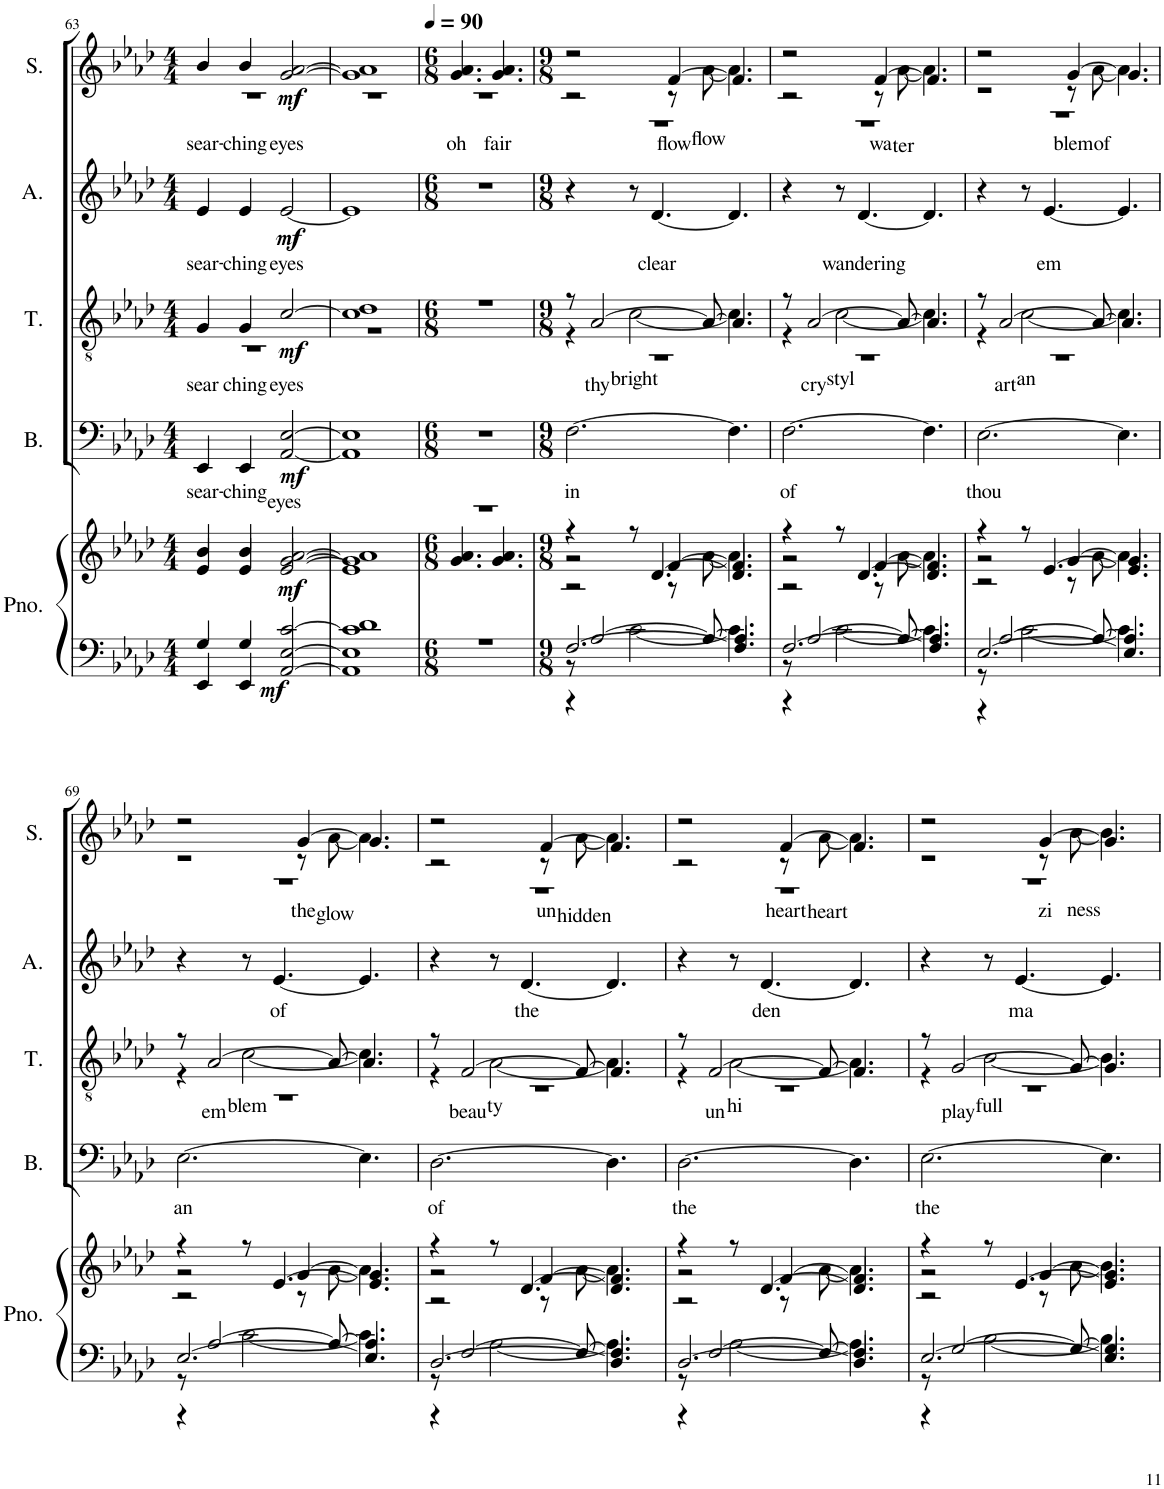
**kern	**kern	**dynam	**kern	**text	**dynam	**kern	**text	**dynam	**kern	**text	**dynam	**kern	**text	**dynam
*part5	*part5	*part5	*part4	*part4	*part4	*part3	*part3	*part3	*part2	*part2	*part2	*part1	*part1	*part1
*staff6	*staff5	*staff5/6	*staff4	*staff4	*staff4	*staff3	*staff3	*staff3	*staff2	*staff2	*staff2	*staff1	*staff1	*staff1
*I"Piano	*	*	*I"Bass	*	*	*I"Tenor	*	*	*I"Alto	*	*	*I"Soprano	*	*
*I'Pno.	*	*	*I'B.	*	*	*I'T.	*	*	*I'A.	*	*	*I'S.	*	*
!!LO:PB:g=z
*clefF4	*clefG2	*	*clefF4	*	*	*clefGv2	*	*	*clefG2	*	*	*clefG2	*	*
*k[b-e-a-d-]	*k[b-e-a-d-]	*	*k[b-e-a-d-]	*	*	*k[b-e-a-d-]	*	*	*k[b-e-a-d-]	*	*	*k[b-e-a-d-]	*	*
*M4/4	*M4/4	*	*M4/4	*	*	*M4/4	*	*	*M4/4	*	*	*M4/4	*	*
=63	=63	=63	=63	=63	=63	=63	=63	=63	=63	=63	=63	=63	=63	=63
*^	*^	*	*	*	*	*	*	*	*	*	*	*	*	*
!	!	!	!	!	!	!LO:LY:b	!	!	!LO:LY:b	!	!	!LO:LY:b	!	!	!LO:LY:b	!
*	*	*	*	*	*	*	*	*^	*	*	*	*	*	*^	*	*
4EE-/	4G/	4e-/	4b-/	.	4EE-/	sear-	.	4G/	1r	sear	.	4e-/	sear-	.	4b-/	1r	sear-	.
!	!	!	!	!	!	!LO:LY:b	!	!	!	!LO:LY:b	!	!	!LO:LY:b	!	!	!	!LO:LY:b	!
4EE-/	4G/	4e-/	4b-/	.	4EE-/	-ching	.	4G/	.	ching	.	4e-/	-ching	.	4b-/	.	-ching	.
!	!	!	!	!LO:DY:b=2	!	!LO:LY:b	!	!	!	!LO:LY:b	!	!	!LO:LY:b	!	!	!	!LO:LY:b	!
!	!	!	!	!LO:DY:n=1:b	!	!	!LO:DY:b	!	!	!	!LO:DY:b	!	!	!LO:DY:b	!	!	!	!LO:DY:b
[2AA-/ [2E-/	[2c/	[2e-/	[2g/ [2a-/	mf mf	[2AA-/ [2E-/	eyes	mf	[2c/	.	eyes	mf	[2e-/	eyes	mf	[2g/ [2a-/	.	eyes	mf
=64	=64	=64	=64	=64	=64	=64	=64	=64	=64	=64	=64	=64	=64	=64	=64	=64	=64	=64
1AA-] 1E-]	1c] 1d-	1e-]	1g] 1a-]	.	1AA-] 1E-]	.	.	1c] 1d-	1r	.	.	1e-]	.	.	1g] 1a-]	1r	.	.
=65	=65	=65	=65	=65	=65	=65	=65	=65	=65	=65	=65	=65	=65	=65	=65	=65	=65	=65
*M6/8	*	*M6/8	*	*	*M6/8	*	*	*M6/8	*	*	*	*M6/8	*	*	*M6/8	*	*	*
*	*	*	*	*	*	*	*	*	*	*	*	*	*	*	*MM90	*	*	*
!	!	!	!	!	!	!	!	!	!	!	!	!	!	!	!	!	!LO:LY:b	!
2.r	2.r	2.r	4.g/ 4.a-/	.	2.r	.	.	2.r	2.r	.	.	2.r	.	.	4.g/ 4.a-/	2.r	oh	.
!	!	!	!	!	!	!	!	!	!	!	!	!	!	!	!	!	!LO:LY:b	!
.	.	.	4.g/ 4.a-/	.	.	.	.	.	.	.	.	.	.	.	4.g/ 4.a-/	.	fair	.
*v	*v	*	*	*	*	*	*	*v	*v	*	*	*	*	*	*v	*v	*	*
*	*v	*v	*	*	*	*	*	*	*	*	*	*	*	*	*
=66	=66	=66	=66	=66	=66	=66	=66	=66	=66	=66	=66	=66	=66	=66
*M9/8	*M9/8	*	*M9/8	*	*	*M9/8	*	*	*M9/8	*	*	*M9/8	*	*
*^	*^	*	*	*	*	*	*	*	*	*	*	*	*	*
*	*^	*	*^	*	*	*	*	*	*	*	*	*	*	*	*	*
!	!	!	!	!	!	!	!	!LO:LY:b	!	!	!	!	!	!	!	!	!	!
*	*	*	*	*	*	*	*	*	*	*^	*	*	*	*	*	*^	*	*
*	*	*	*	*	*	*	*	*	*	*	*^	*	*	*	*	*	*	*^	*	*
[2.F/	8r	4r	4r	2r	2r	.	[2.F\	in	.	8r	4r	8%9r	.	.	4r	.	.	2r	2r	8%9r	.	.
!	!	!	!	!	!	!	!	!	!	!	!	!	!LO:LY:b	!	!	!	!	!	!	!	!	!
.	[2A-/	.	.	.	.	.	.	.	.	[2A-/	.	.	thy	.	.	.	.	.	.	.	.	.
!	!	!	!	!	!	!	!	!	!	!	!	!	!LO:LY:b	!	!	!	!	!	!	!	!	!
.	.	[2c\	8r	.	.	.	.	.	.	.	[2c\	.	bright	.	8r	.	.	.	.	.	.	.
!	!	!	!	!	!	!	!	!	!	!	!	!	!	!	!	!LO:LY:b	!	!	!	!	!	!
.	.	.	[4.d-/	.	.	.	.	.	.	.	.	.	.	.	[4.d-/	clear	.	.	.	.	.	.
!	!	!	!	!	!	!	!	!	!	!	!	!	!	!	!	!	!	!	!	!	!LO:LY:b	!
.	.	.	.	[4f/	8r	.	.	.	.	.	.	.	.	.	.	.	.	[4f/	8r	.	flow	.
!	!	!	!	!	!	!	!	!	!	!	!	!	!	!	!	!	!	!	!	!	!LO:LY:b	!
.	8A-/_	.	.	.	[8a-\	.	.	.	.	8A-/_	.	.	.	.	.	.	.	.	[8a-\	.	flow	.
4.F/]	4.A-/]	4.c\]	4.d-/]	4.f/]	4.a-\]	.	4.F\]	.	.	4.A-/]	4.c\]	.	.	.	4.d-/]	.	.	4.f/]	4.a-\]	.	.	.
=67	=67	=67	=67	=67	=67	=67	=67	=67	=67	=67	=67	=67	=67	=67	=67	=67	=67	=67	=67	=67	=67	=67
!	!	!	!	!	!	!	!	!LO:LY:b	!	!	!	!	!	!	!	!	!	!	!	!	!	!
[2.F/	8r	4r	4r	2r	2r	.	[2.F\	of	.	8r	4r	8%9r	.	.	4r	.	.	2r	2r	8%9r	.	.
!	!	!	!	!	!	!	!	!	!	!	!	!	!LO:LY:b	!	!	!	!	!	!	!	!	!
.	[2A-/	.	.	.	.	.	.	.	.	[2A-/	.	.	cry	.	.	.	.	.	.	.	.	.
!	!	!	!	!	!	!	!	!	!	!	!	!	!LO:LY:b	!	!	!	!	!	!	!	!	!
.	.	[2c\	8r	.	.	.	.	.	.	.	[2c\	.	styl	.	8r	.	.	.	.	.	.	.
!	!	!	!	!	!	!	!	!	!	!	!	!	!	!	!	!LO:LY:b	!	!	!	!	!	!
.	.	.	[4.d-/	.	.	.	.	.	.	.	.	.	.	.	[4.d-/	wandering	.	.	.	.	.	.
!	!	!	!	!	!	!	!	!	!	!	!	!	!	!	!	!	!	!	!	!	!LO:LY:b	!
.	.	.	.	[4f/	8r	.	.	.	.	.	.	.	.	.	.	.	.	[4f/	8r	.	wa	.
!	!	!	!	!	!	!	!	!	!	!	!	!	!	!	!	!	!	!	!	!	!LO:LY:b	!
.	8A-/_	.	.	.	[8a-\	.	.	.	.	8A-/_	.	.	.	.	.	.	.	.	[8a-\	.	ter	.
4.F/]	4.A-/]	4.c\]	4.d-/]	4.f/]	4.a-\]	.	4.F\]	.	.	4.A-/]	4.c\]	.	.	.	4.d-/]	.	.	4.f/]	4.a-\]	.	.	.
=68	=68	=68	=68	=68	=68	=68	=68	=68	=68	=68	=68	=68	=68	=68	=68	=68	=68	=68	=68	=68	=68	=68
!	!	!	!	!	!	!	!	!LO:LY:b	!	!	!	!	!	!	!	!	!	!	!	!	!	!
[2.E-/	8r	4r	4r	2r	2r	.	[2.E-\	thou	.	8r	4r	8%9r	.	.	4r	.	.	2r	2r	8%9r	.	.
!	!	!	!	!	!	!	!	!	!	!	!	!	!LO:LY:b	!	!	!	!	!	!	!	!	!
.	[2A-/	.	.	.	.	.	.	.	.	[2A-/	.	.	art	.	.	.	.	.	.	.	.	.
!	!	!	!	!	!	!	!	!	!	!	!	!	!LO:LY:b	!	!	!	!	!	!	!	!	!
.	.	[2c\	8r	.	.	.	.	.	.	.	[2c\	.	an	.	8r	.	.	.	.	.	.	.
!	!	!	!	!	!	!	!	!	!	!	!	!	!	!	!	!LO:LY:b	!	!	!	!	!	!
.	.	.	[4.e-/	.	.	.	.	.	.	.	.	.	.	.	[4.e-/	em	.	.	.	.	.	.
!	!	!	!	!	!	!	!	!	!	!	!	!	!	!	!	!	!	!	!	!	!LO:LY:b	!
.	.	.	.	[4g/	8r	.	.	.	.	.	.	.	.	.	.	.	.	[4g/	8r	.	blem	.
!	!	!	!	!	!	!	!	!	!	!	!	!	!	!	!	!	!	!	!	!	!LO:LY:b	!
.	8A-/_	.	.	.	[8a-\	.	.	.	.	8A-/_	.	.	.	.	.	.	.	.	[8a-\	.	of	.
4.E-/]	4.A-/]	4.c\]	4.e-/]	4.g/]	4.a-\]	.	4.E-\]	.	.	4.A-/]	4.c\]	.	.	.	4.e-/]	.	.	4.g/]	4.a-\]	.	.	.
!!LO:LB:g=z	!!	!!
=69	=69	=69	=69	=69	=69	=69	=69	=69	=69	=69	=69	=69	=69	=69	=69	=69	=69	=69	=69	=69	=69	=69
!	!	!	!	!	!	!	!	!LO:LY:b	!	!	!	!	!	!	!	!	!	!	!	!	!	!
[2.E-/	8r	4r	4r	2r	2r	.	[2.E-\	an	.	8r	4r	8%9r	.	.	4r	.	.	2r	2r	8%9r	.	.
!	!	!	!	!	!	!	!	!	!	!	!	!	!LO:LY:b	!	!	!	!	!	!	!	!	!
.	[2A-/	.	.	.	.	.	.	.	.	[2A-/	.	.	em	.	.	.	.	.	.	.	.	.
!	!	!	!	!	!	!	!	!	!	!	!	!	!LO:LY:b	!	!	!	!	!	!	!	!	!
.	.	[2c\	8r	.	.	.	.	.	.	.	[2c\	.	blem	.	8r	.	.	.	.	.	.	.
!	!	!	!	!	!	!	!	!	!	!	!	!	!	!	!	!LO:LY:b	!	!	!	!	!	!
.	.	.	[4.e-/	.	.	.	.	.	.	.	.	.	.	.	[4.e-/	of	.	.	.	.	.	.
!	!	!	!	!	!	!	!	!	!	!	!	!	!	!	!	!	!	!	!	!	!LO:LY:b	!
.	.	.	.	[4g/	8r	.	.	.	.	.	.	.	.	.	.	.	.	[4g/	8r	.	the	.
!	!	!	!	!	!	!	!	!	!	!	!	!	!	!	!	!	!	!	!	!	!LO:LY:b	!
.	8A-/_	.	.	.	[8a-\	.	.	.	.	8A-/_	.	.	.	.	.	.	.	.	[8a-\	.	glow	.
4.E-/]	4.A-/]	4.c\]	4.e-/]	4.g/]	4.a-\]	.	4.E-\]	.	.	4.A-/]	4.c\]	.	.	.	4.e-/]	.	.	4.g/]	4.a-\]	.	.	.
=70	=70	=70	=70	=70	=70	=70	=70	=70	=70	=70	=70	=70	=70	=70	=70	=70	=70	=70	=70	=70	=70	=70
!	!	!	!	!	!	!	!	!LO:LY:b	!	!	!	!	!	!	!	!	!	!	!	!	!	!
[2.D-/	8r	4r	4r	2r	2r	.	[2.D-\	of	.	8r	4r	8%9r	.	.	4r	.	.	2r	2r	8%9r	.	.
!	!	!	!	!	!	!	!	!	!	!	!	!	!LO:LY:b	!	!	!	!	!	!	!	!	!
.	[2F/	.	.	.	.	.	.	.	.	[2F/	.	.	beau	.	.	.	.	.	.	.	.	.
!	!	!	!	!	!	!	!	!	!	!	!	!	!LO:LY:b	!	!	!	!	!	!	!	!	!
.	.	[2A-\	8r	.	.	.	.	.	.	.	[2A-\	.	ty	.	8r	.	.	.	.	.	.	.
!	!	!	!	!	!	!	!	!	!	!	!	!	!	!	!	!LO:LY:b	!	!	!	!	!	!
.	.	.	[4.d-/	.	.	.	.	.	.	.	.	.	.	.	[4.d-/	the	.	.	.	.	.	.
!	!	!	!	!	!	!	!	!	!	!	!	!	!	!	!	!	!	!	!	!	!LO:LY:b	!
.	.	.	.	[4f/	8r	.	.	.	.	.	.	.	.	.	.	.	.	[4f/	8r	.	un	.
!	!	!	!	!	!	!	!	!	!	!	!	!	!	!	!	!	!	!	!	!	!LO:LY:b	!
.	8F/_	.	.	.	[8a-\	.	.	.	.	8F/_	.	.	.	.	.	.	.	.	[8a-\	.	hidden	.
4.D-/]	4.F/]	4.A-\]	4.d-/]	4.f/]	4.a-\]	.	4.D-\]	.	.	4.F/]	4.A-\]	.	.	.	4.d-/]	.	.	4.f/]	4.a-\]	.	.	.
=71	=71	=71	=71	=71	=71	=71	=71	=71	=71	=71	=71	=71	=71	=71	=71	=71	=71	=71	=71	=71	=71	=71
!	!	!	!	!	!	!	!	!LO:LY:b	!	!	!	!	!	!	!	!	!	!	!	!	!	!
[2.D-/	8r	4r	4r	2r	2r	.	[2.D-\	the	.	8r	4r	8%9r	.	.	4r	.	.	2r	2r	8%9r	.	.
!	!	!	!	!	!	!	!	!	!	!	!	!	!LO:LY:b	!	!	!	!	!	!	!	!	!
.	[2F/	.	.	.	.	.	.	.	.	[2F/	.	.	un	.	.	.	.	.	.	.	.	.
!	!	!	!	!	!	!	!	!	!	!	!	!	!LO:LY:b	!	!	!	!	!	!	!	!	!
.	.	[2A-\	8r	.	.	.	.	.	.	.	[2A-\	.	hi	.	8r	.	.	.	.	.	.	.
!	!	!	!	!	!	!	!	!	!	!	!	!	!	!	!	!LO:LY:b	!	!	!	!	!	!
.	.	.	[4.d-/	.	.	.	.	.	.	.	.	.	.	.	[4.d-/	den	.	.	.	.	.	.
!	!	!	!	!	!	!	!	!	!	!	!	!	!	!	!	!	!	!	!	!	!LO:LY:b	!
.	.	.	.	[4f/	8r	.	.	.	.	.	.	.	.	.	.	.	.	[4f/	8r	.	heart	.
!	!	!	!	!	!	!	!	!	!	!	!	!	!	!	!	!	!	!	!	!	!LO:LY:b	!
.	8F/_	.	.	.	[8a-\	.	.	.	.	8F/_	.	.	.	.	.	.	.	.	[8a-\	.	heart	.
4.D-/]	4.F/]	4.A-\]	4.d-/]	4.f/]	4.a-\]	.	4.D-\]	.	.	4.F/]	4.A-\]	.	.	.	4.d-/]	.	.	4.f/]	4.a-\]	.	.	.
=72	=72	=72	=72	=72	=72	=72	=72	=72	=72	=72	=72	=72	=72	=72	=72	=72	=72	=72	=72	=72	=72	=72
!	!	!	!	!	!	!	!	!LO:LY:b	!	!	!	!	!	!	!	!	!	!	!	!	!	!
[2.E-/	8r	4r	4r	2r	2r	.	[2.E-\	the	.	8r	4r	8%9r	.	.	4r	.	.	2r	2r	8%9r	.	.
!	!	!	!	!	!	!	!	!	!	!	!	!	!LO:LY:b	!	!	!	!	!	!	!	!	!
.	[2G/	.	.	.	.	.	.	.	.	[2G/	.	.	play	.	.	.	.	.	.	.	.	.
!	!	!	!	!	!	!	!	!	!	!	!	!	!LO:LY:b	!	!	!	!	!	!	!	!	!
.	.	[2B-\	8r	.	.	.	.	.	.	.	[2B-\	.	full	.	8r	.	.	.	.	.	.	.
!	!	!	!	!	!	!	!	!	!	!	!	!	!	!	!	!LO:LY:b	!	!	!	!	!	!
.	.	.	[4.e-/	.	.	.	.	.	.	.	.	.	.	.	[4.e-/	ma	.	.	.	.	.	.
!	!	!	!	!	!	!	!	!	!	!	!	!	!	!	!	!	!	!	!	!	!LO:LY:b	!
.	.	.	.	[4g/	8r	.	.	.	.	.	.	.	.	.	.	.	.	[4g/	8r	.	zi	.
!	!	!	!	!	!	!	!	!	!	!	!	!	!	!	!	!	!	!	!	!	!LO:LY:b	!
.	8G/_	.	.	.	[8b-\	.	.	.	.	8G/_	.	.	.	.	.	.	.	.	[8b-\	.	ness	.
4.E-/]	4.G/]	4.B-\]	4.e-/]	4.g/]	4.b-\]	.	4.E-\]	.	.	4.G/]	4.B-\]	.	.	.	4.e-/]	.	.	4.g/]	4.b-\]	.	.	.
*v	*v	*v	*	*	*	*	*	*	*	*v	*v	*v	*	*	*	*	*	*v	*v	*v	*	*
*	*v	*v	*v	*	*	*	*	*	*	*	*	*	*	*	*	*
=	=	=	=	=	=	=	=	=	=	=	=	=	=	=
*-	*-	*-	*-	*-	*-	*-	*-	*-	*-	*-	*-	*-	*-	*-
